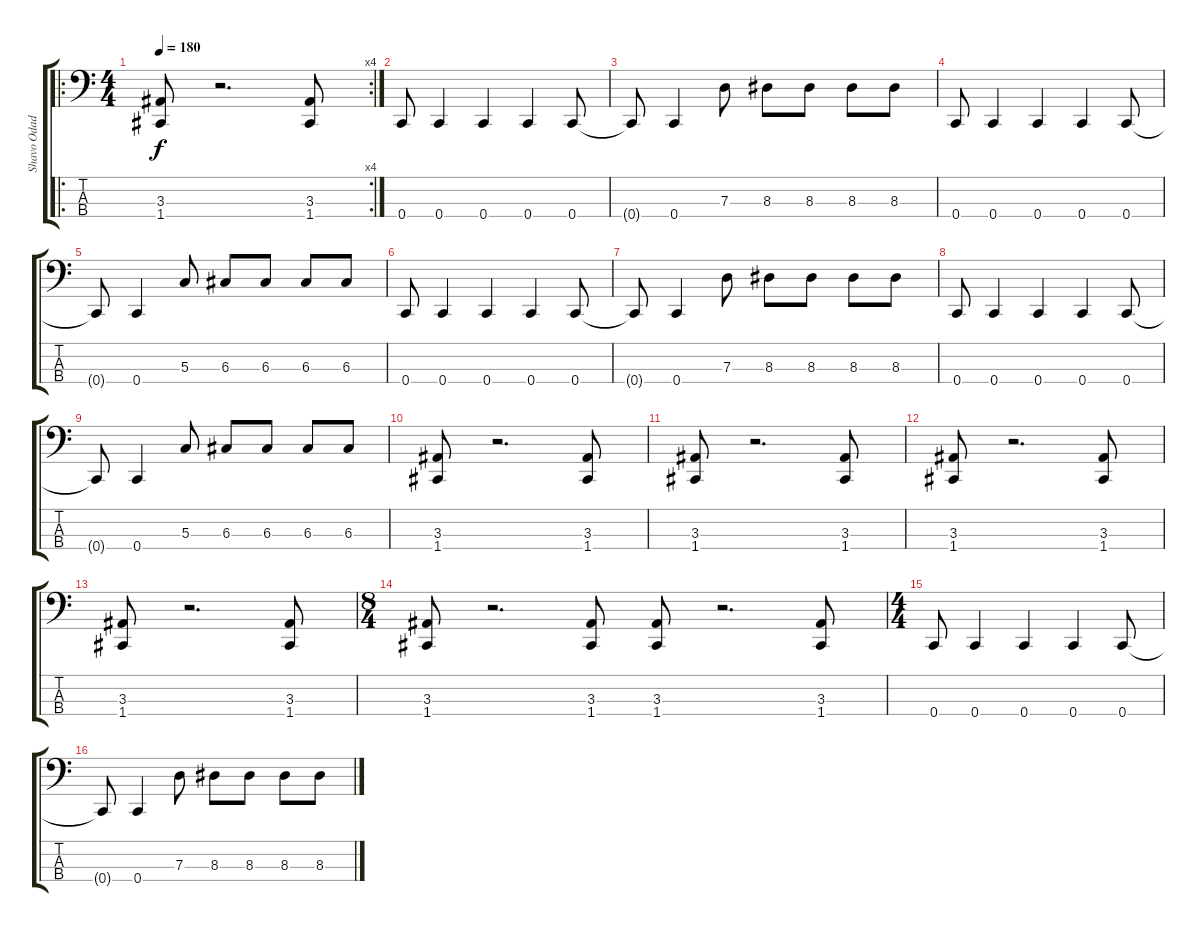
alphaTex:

\track ("Shavo Odadjian" "Shavo Odad") {instrument electricbasspick}
\staff {score tabs}
\tuning (F2 C2 G1 C1) {hide}
\ro
\rc 4
\ts (4 4)
\tempo 180
\clef f4
\ks c
(3.3 1.4).8{dy f instrument electricbasspick} r.2{d} (3.3 1.4).8 |
0.4.8 0.4.4 0.4.4 0.4.4 0.4.8 |
0.4{t}.8 0.4.4 7.3.8 8.3.8 8.3.8 8.3.8 8.3.8 |
0.4.8 0.4.4 0.4.4 0.4.4 0.4.8 |
0.4{t}.8 0.4.4 5.3.8 6.3.8 6.3.8 6.3.8 6.3.8 |
0.4.8 0.4.4 0.4.4 0.4.4 0.4.8 |
0.4{t}.8 0.4.4 7.3.8 8.3.8 8.3.8 8.3.8 8.3.8 |
0.4.8 0.4.4 0.4.4 0.4.4 0.4.8 |
0.4{t}.8 0.4.4 5.3.8 6.3.8 6.3.8 6.3.8 6.3.8 |
(3.3 1.4).8 r.2{d} (3.3 1.4).8 |
(3.3 1.4).8 r.2{d} (3.3 1.4).8 |
(3.3 1.4).8 r.2{d} (3.3 1.4).8 |
(3.3 1.4).8 r.2{d} (3.3 1.4).8 |
\ts (8 4)
(3.3 1.4).8 r.2{d} (3.3 1.4).8 (3.3 1.4).8 r.2{d} (3.3 1.4).8 |
\ts (4 4)
0.4.8 0.4.4 0.4.4 0.4.4 0.4.8 |
0.4{t}.8 0.4.4 7.3.8 8.3.8 8.3.8 8.3.8 8.3.8
